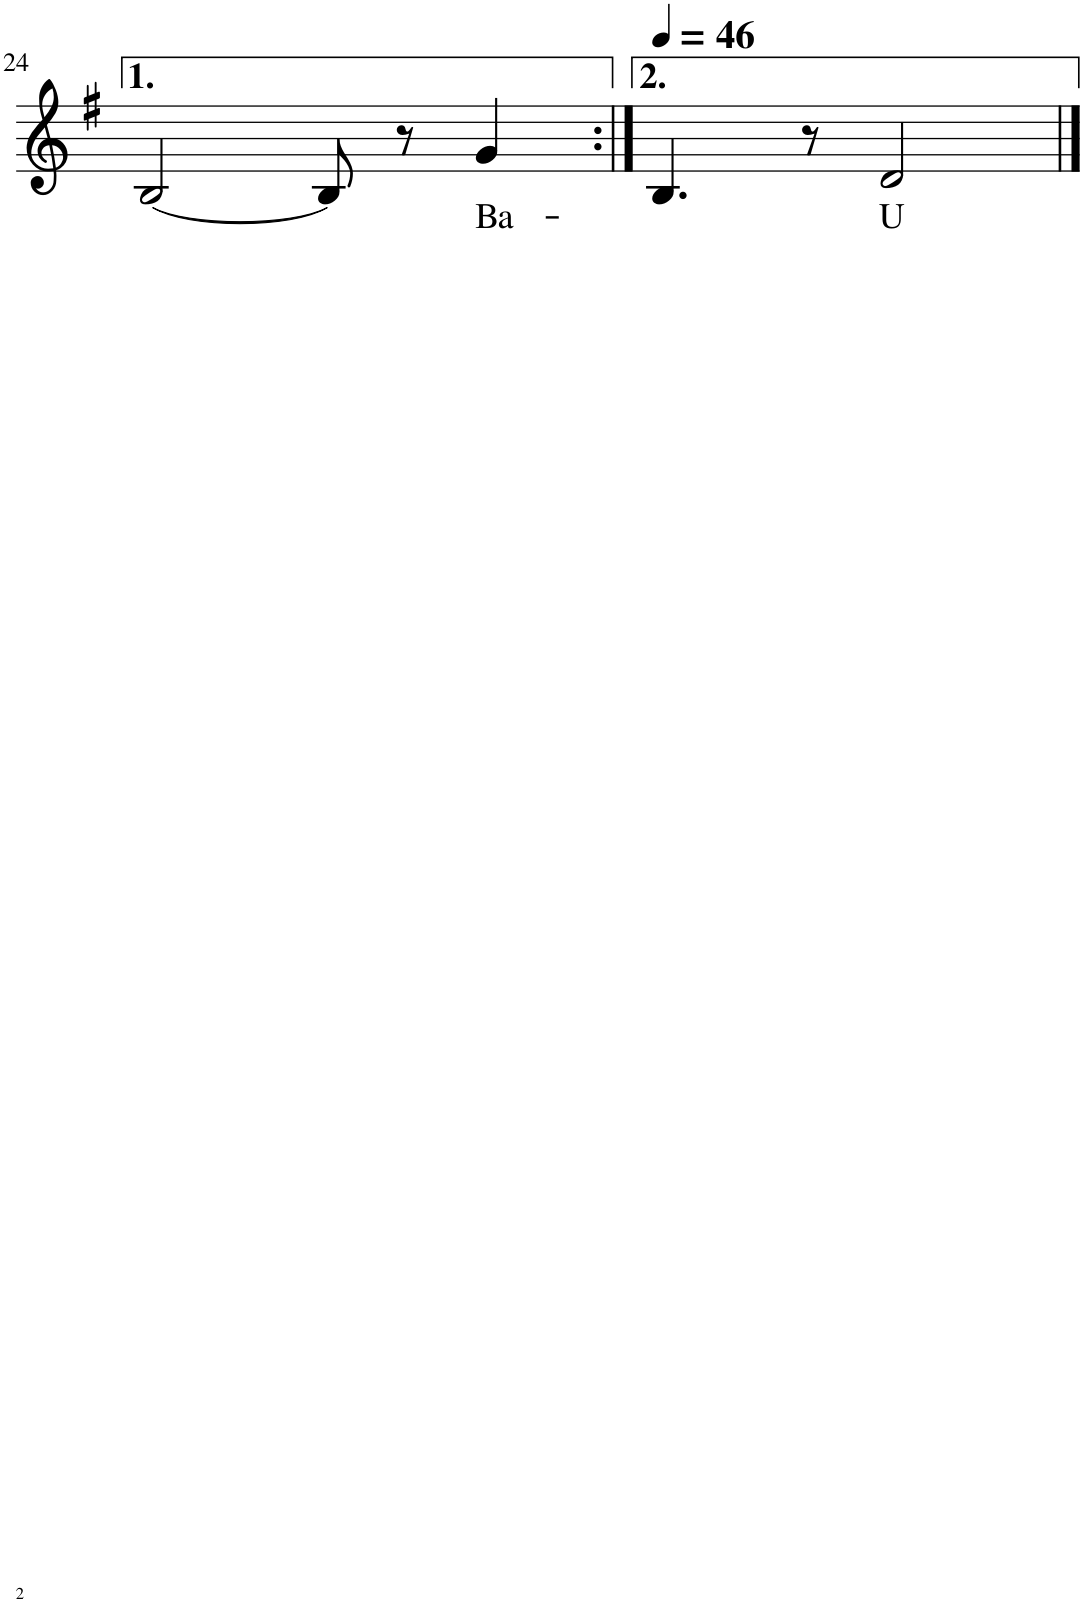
**kern	**text
*part1	*part1
*staff1	*staff1
*I"Alto	*
*I'A.	*
!!LO:PB:g=z
*clefG2	*
*k[f#]	*
*M4/4	*
=24	=24
[2B/	.
8B/]	.
8r	.
!	!LO:LY:b
4g/	Ba-
=25:|!	=25:|!
*MM46	*
4.B/	.
8r	.
!	!LO:LY:b
2d/	U
==	==
*-	*-
